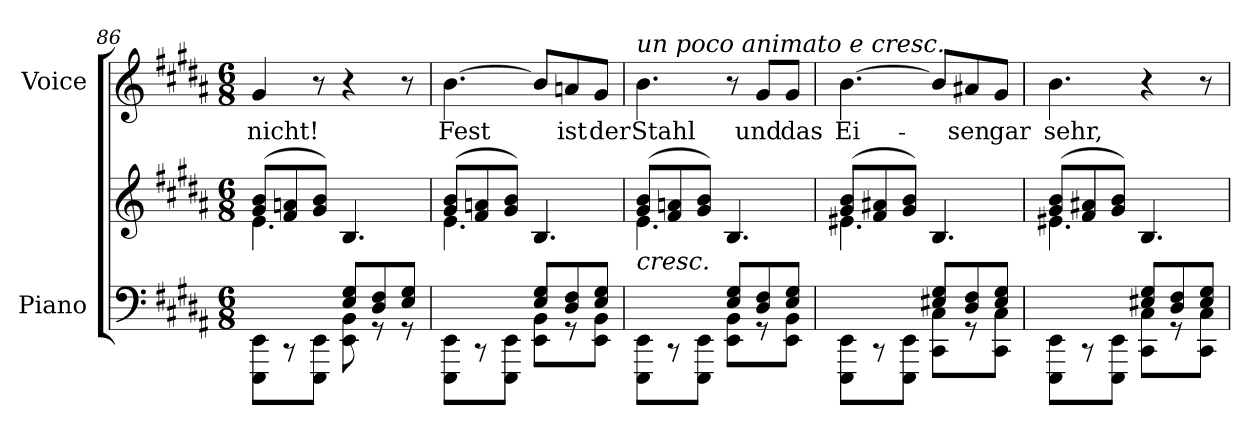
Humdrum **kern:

**kern	**kern	**kern	**text
*part2	*part2	*part1	*part1
*staff3	*staff2	*staff1	*staff1
*I"Piano	*	*I"Voice	*
*I'Pno	*	*	*
*clefF4	*clefG2	*clefG2	*
*k[f#c#g#d#a#]	*k[f#c#g#d#a#]	*k[f#c#g#d#a#]	*
*M6/8	*M6/8	*M6/8	*
=86	=86	=86	=86
*^	*^	*	*
!	!	!	!	!	!LO:LY:b
8EEE\ 8EE\L	4.ryy	(8g#/ 8b/L	4.e\	4g#/	nicht!
8r	.	8f#/ 8an/	.	.	.
8EEE\ 8EE\J	.	8g#/ 8b/J)	.	8r	.
8E/ 8G#/L	8EE\ 8BB\	4.B/	4.ryy	4r	.
8D#/ 8F#/	8r	.	.	.	.
8E/ 8G#/J	8r	.	.	8r	.
=87	=87	=87	=87	=87	=87
!	!	!	!	!	!LO:LY:b
8EEE\ 8EE\L	4.ryy	(8g#/ 8b/L	4.e\	[4.b\	Fest
8r	.	8f#/ 8an/	.	.	.
8EEE\ 8EE\J	.	8g#/ 8b/J)	.	.	.
8E/ 8G#/L	8EE\ 8BB\L	4.B/	4.ryy	8b/L]	.
!	!	!	!	!	!LO:LY:b
8D#/ 8F#/	8r	.	.	8an/	ist
!	!	!	!	!	!LO:LY:b
8E/ 8G#/J	8EE\ 8BB\J	.	.	8g#/J	der
=88	=88	=88	=88	=88	=88
!	!	!	!	!LO:TX:a:i:t=un poco animato e cresc.	!
!	!	!LO:TX:b:i:t=cresc.	!	!	!
!	!	!	!	!	!LO:LY:b
8EEE\ 8EE\L	4.ryy	(8g#/ 8b/L	4.e\	4.b\	Stahl
8r	.	8f#/ 8an/	.	.	.
8EEE\ 8EE\J	.	8g#/ 8b/J)	.	.	.
8E/ 8G#/L	8EE\ 8BB\L	4.B/	4.ryy	8r	.
!	!	!	!	!	!LO:LY:b
8D#/ 8F#/	8r	.	.	8g#/L	und
!	!	!	!	!	!LO:LY:b
8E/ 8G#/J	8EE\ 8BB\J	.	.	8g#/J	das
!!LO:LB:g=z
=89	=89	=89	=89	=89	=89
!	!	!	!	!	!LO:LY:b
8EEE\ 8EE\L	4.ryy	(8g#/ 8b/L	4.e#X\	[4.b\	Ei-
8r	.	8f#/ 8a#X/	.	.	.
8EEE\ 8EE\J	.	8g#/ 8b/J)	.	.	.
8E#X/ 8G#/L	8CC#\ 8C#\L	4.B/	4.ryy	8b/L]	.
!	!	!	!	!	!LO:LY:b
8D#/ 8F#/	8r	.	.	8a#X/	-sen
!	!	!	!	!	!LO:LY:b
8E#/ 8G#/J	8CC#\ 8C#\J	.	.	8g#/J	gar
=90	=90	=90	=90	=90	=90
!	!	!	!	!	!LO:LY:b
8EEE\ 8EE\L	4.ryy	(8g#/ 8b/L	4.e#X\	4.b\	sehr,
8r	.	8f#/ 8a#X/	.	.	.
8EEE\ 8EE\J	.	8g#/ 8b/J)	.	.	.
8E#X/ 8G#/L	8CC#\ 8C#\L	4.B/	4.ryy	4r	.
8D#/ 8F#/	8r	.	.	.	.
8E#/ 8G#/J	8CC#\ 8C#\J	.	.	8r	.
*v	*v	*	*	*	*
*	*v	*v	*	*
=	=	=	=
*-	*-	*-	*-
